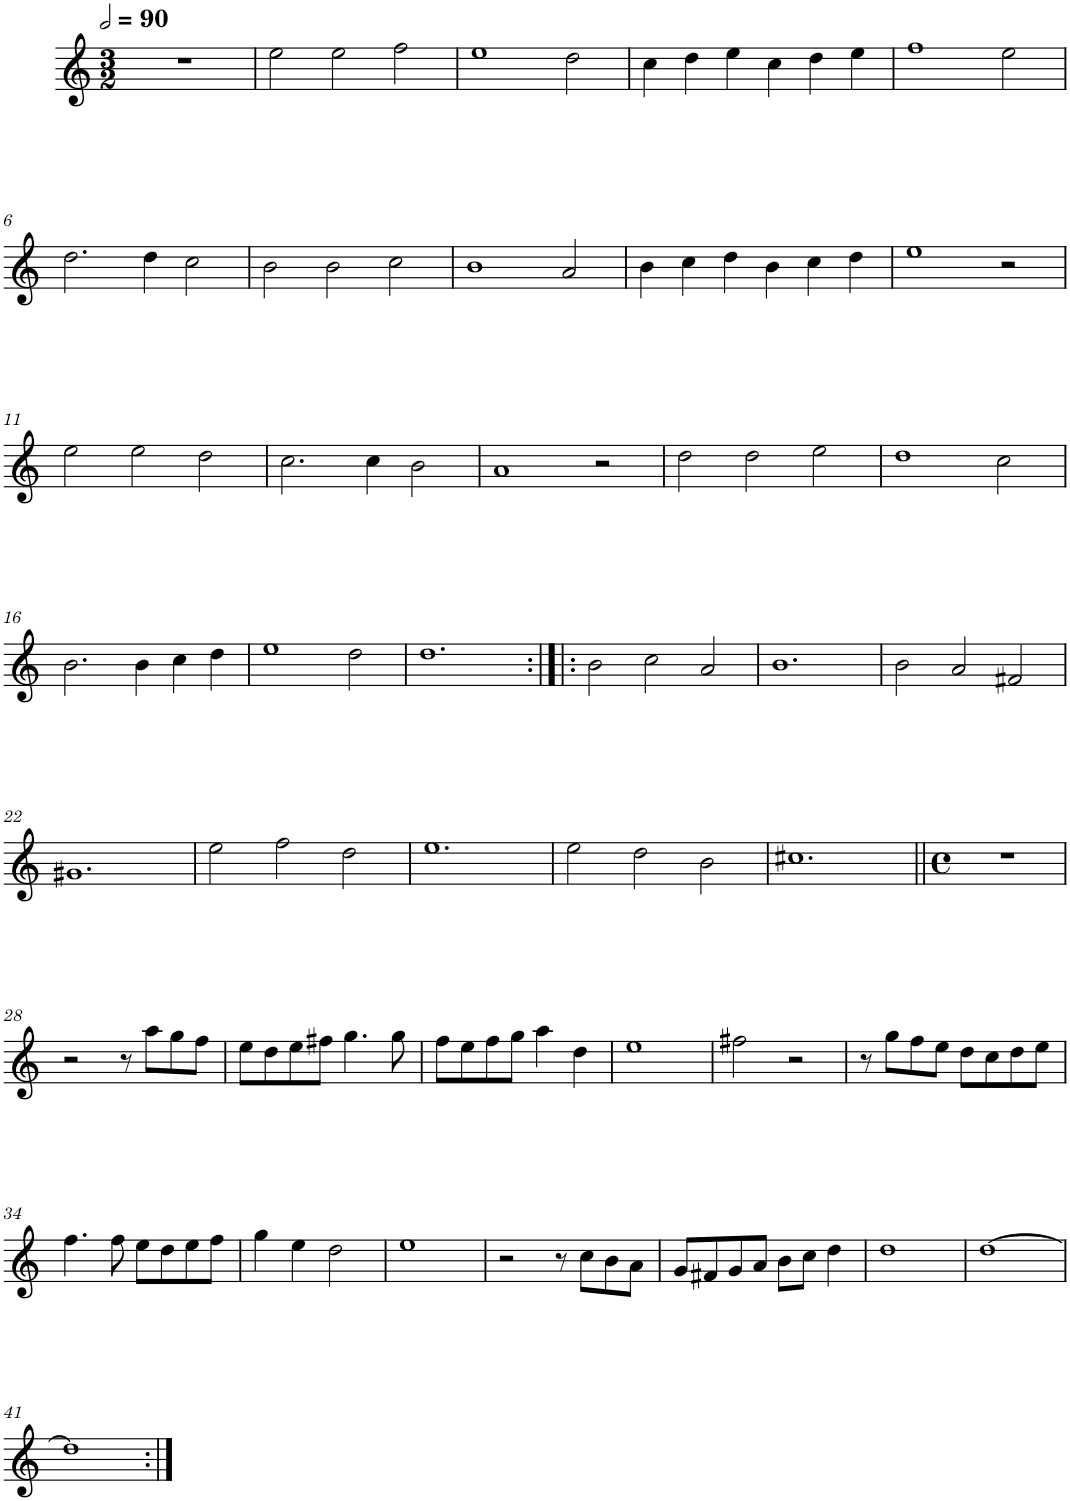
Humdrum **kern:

**kern
*part1
*staff1
*I"Quatre parties
*clefG2
*k[]
*M3/2
*MM180
=1
1.r
=2
2ee\
2ee\
2ff\
=3
1ee
2dd\
=4
4cc\
4dd\
4ee\
4cc\
4dd\
4ee\
=5
1ff
2ee\
!!LO:LB:g=z
=6
2.dd\
4dd\
2cc\
=7
2b\
2b\
2cc\
=8
1b
2a/
=9
4b\
4cc\
4dd\
4b\
4cc\
4dd\
=10
1ee
2r
!!LO:LB:g=z
=11
2ee\
2ee\
2dd\
=12
2.cc\
4cc\
2b\
=13
1a
2r
=14
2dd\
2dd\
2ee\
=15
1dd
2cc\
!!LO:LB:g=z
=16
2.b\
4b\
4cc\
4dd\
=17
1ee
2dd\
=18
1.dd
=19:|!|:
2b\
2cc\
2a/
=20
1.b
=21
2b\
2a/
2f#X/
!!LO:LB:g=z
=22
1.g#X
=23
2ee\
2ff\
2dd\
=24
1.ee
=25
2ee\
2dd\
2b\
=26
1.cc#X
=27||
*M4/4
*met(c)
1r
!!LO:LB:g=z
=28
2r
8r
8aa\L
8gg\
8ff\J
=29
8ee\L
8dd\
8ee\
8ff#X\J
4.gg\
8gg\
=30
8ff\L
8ee\
8ff\
8gg\J
4aa\
4dd\
=31
1ee
=32
2ff#X\
2r
=33
8r
8gg\L
8ff\
8ee\J
8dd\L
8cc\
8dd\
8ee\J
!!LO:LB:g=z
=34
4.ff\
8ff\
8ee\L
8dd\
8ee\
8ff\J
=35
4gg\
4ee\
2dd\
=36
1ee
=37
2r
8r
8cc\L
8b\
8a\J
=38
8g/L
8f#X/
8g/
8a/J
8b\L
8cc\J
4dd\
=39
1dd
=40
[1dd
!!LO:LB:g=z
=41
1dd]
=:|!
*-
